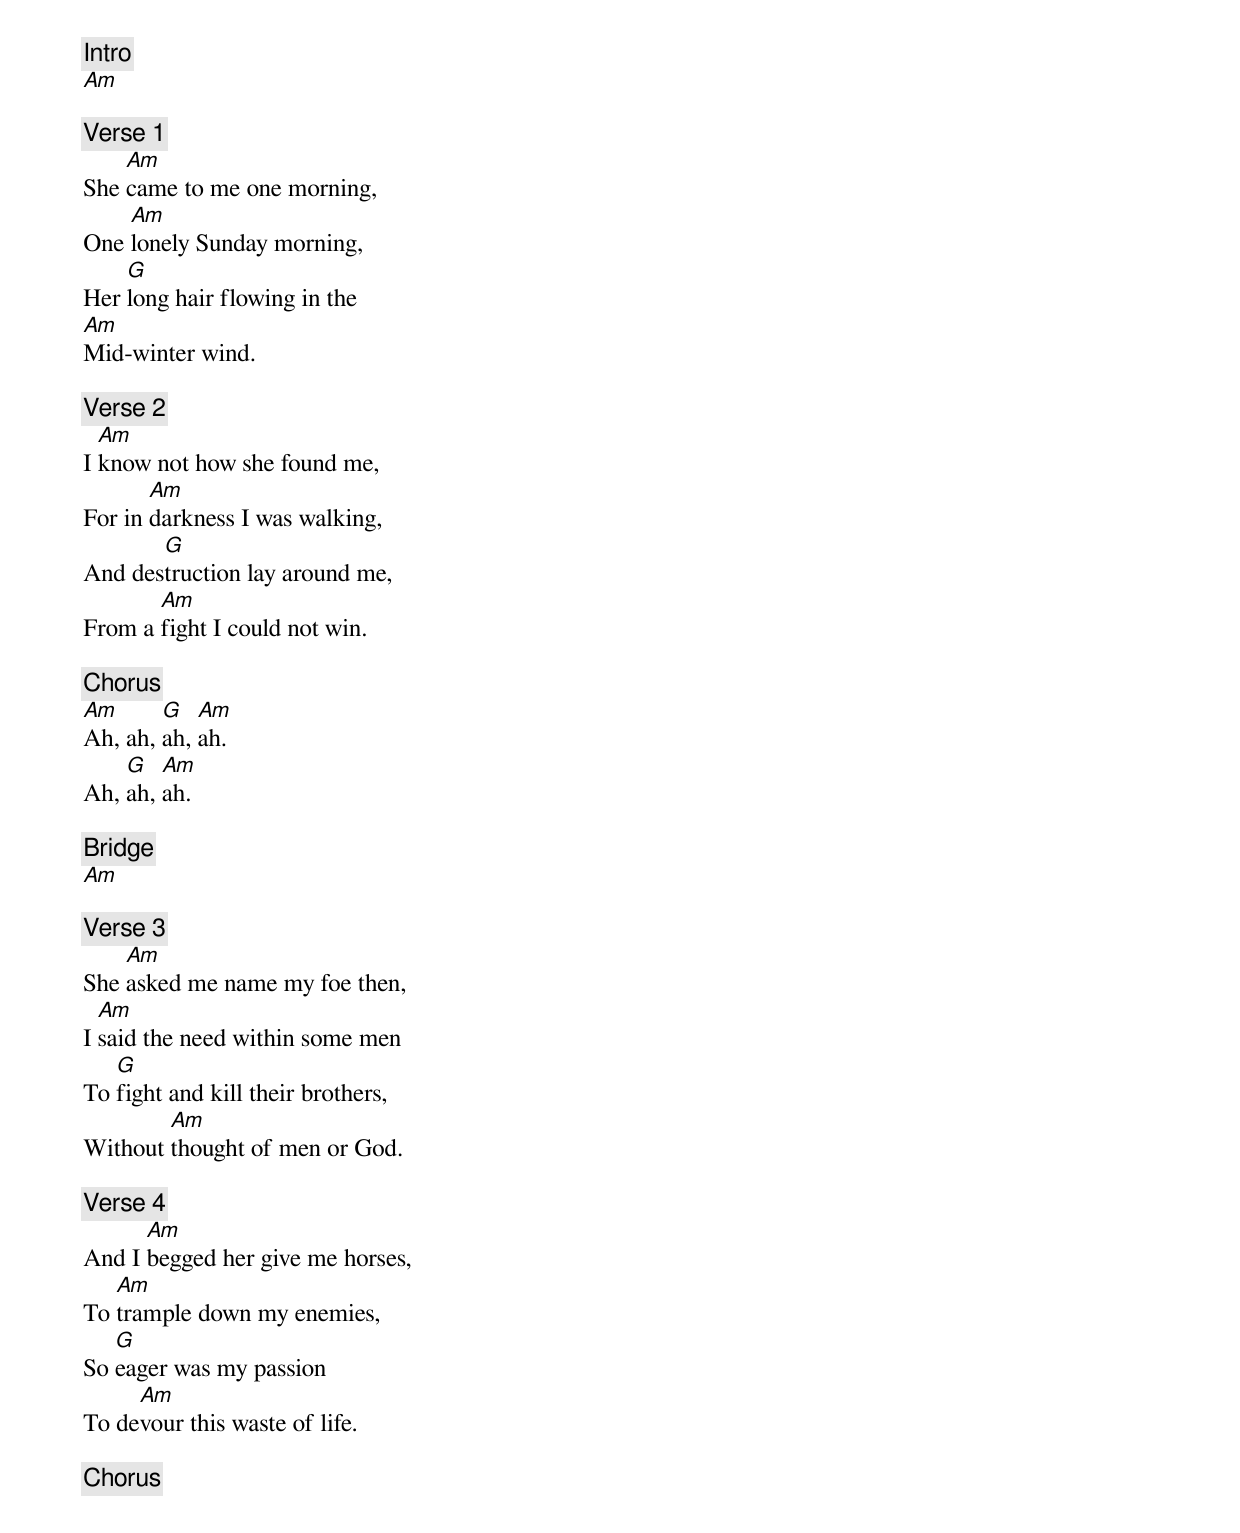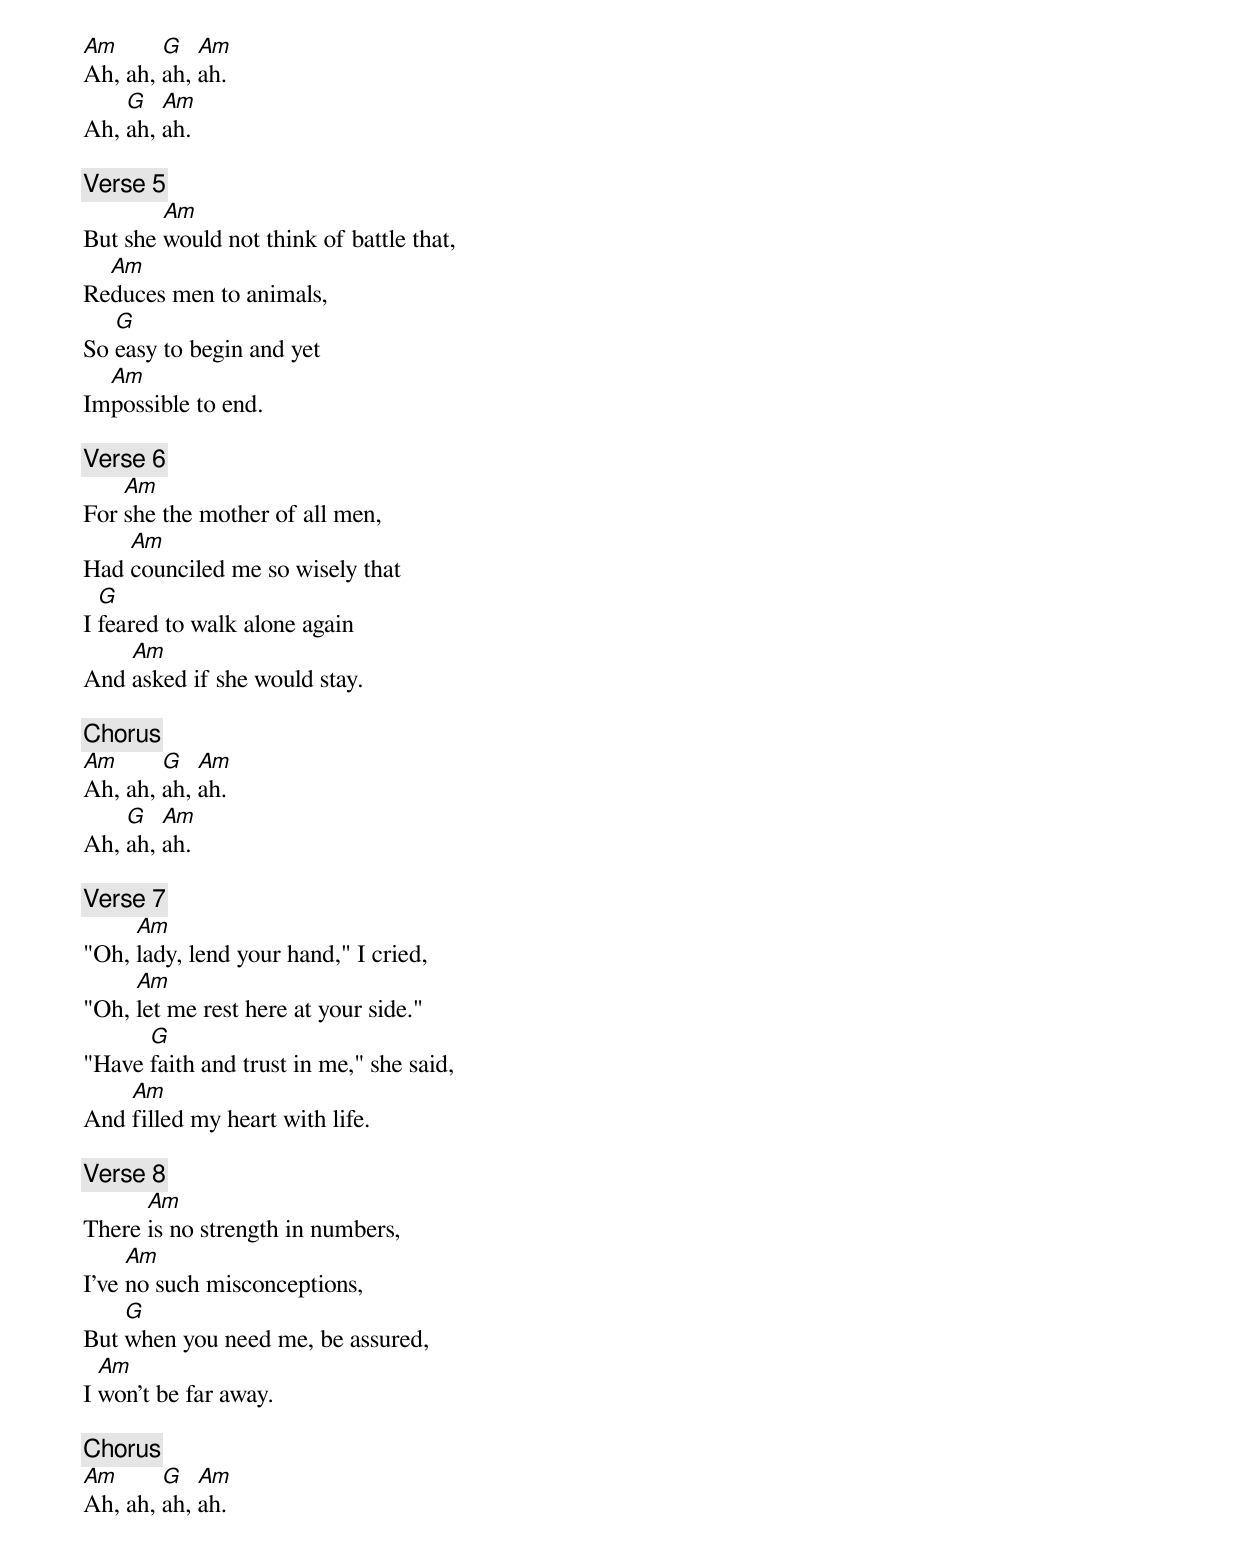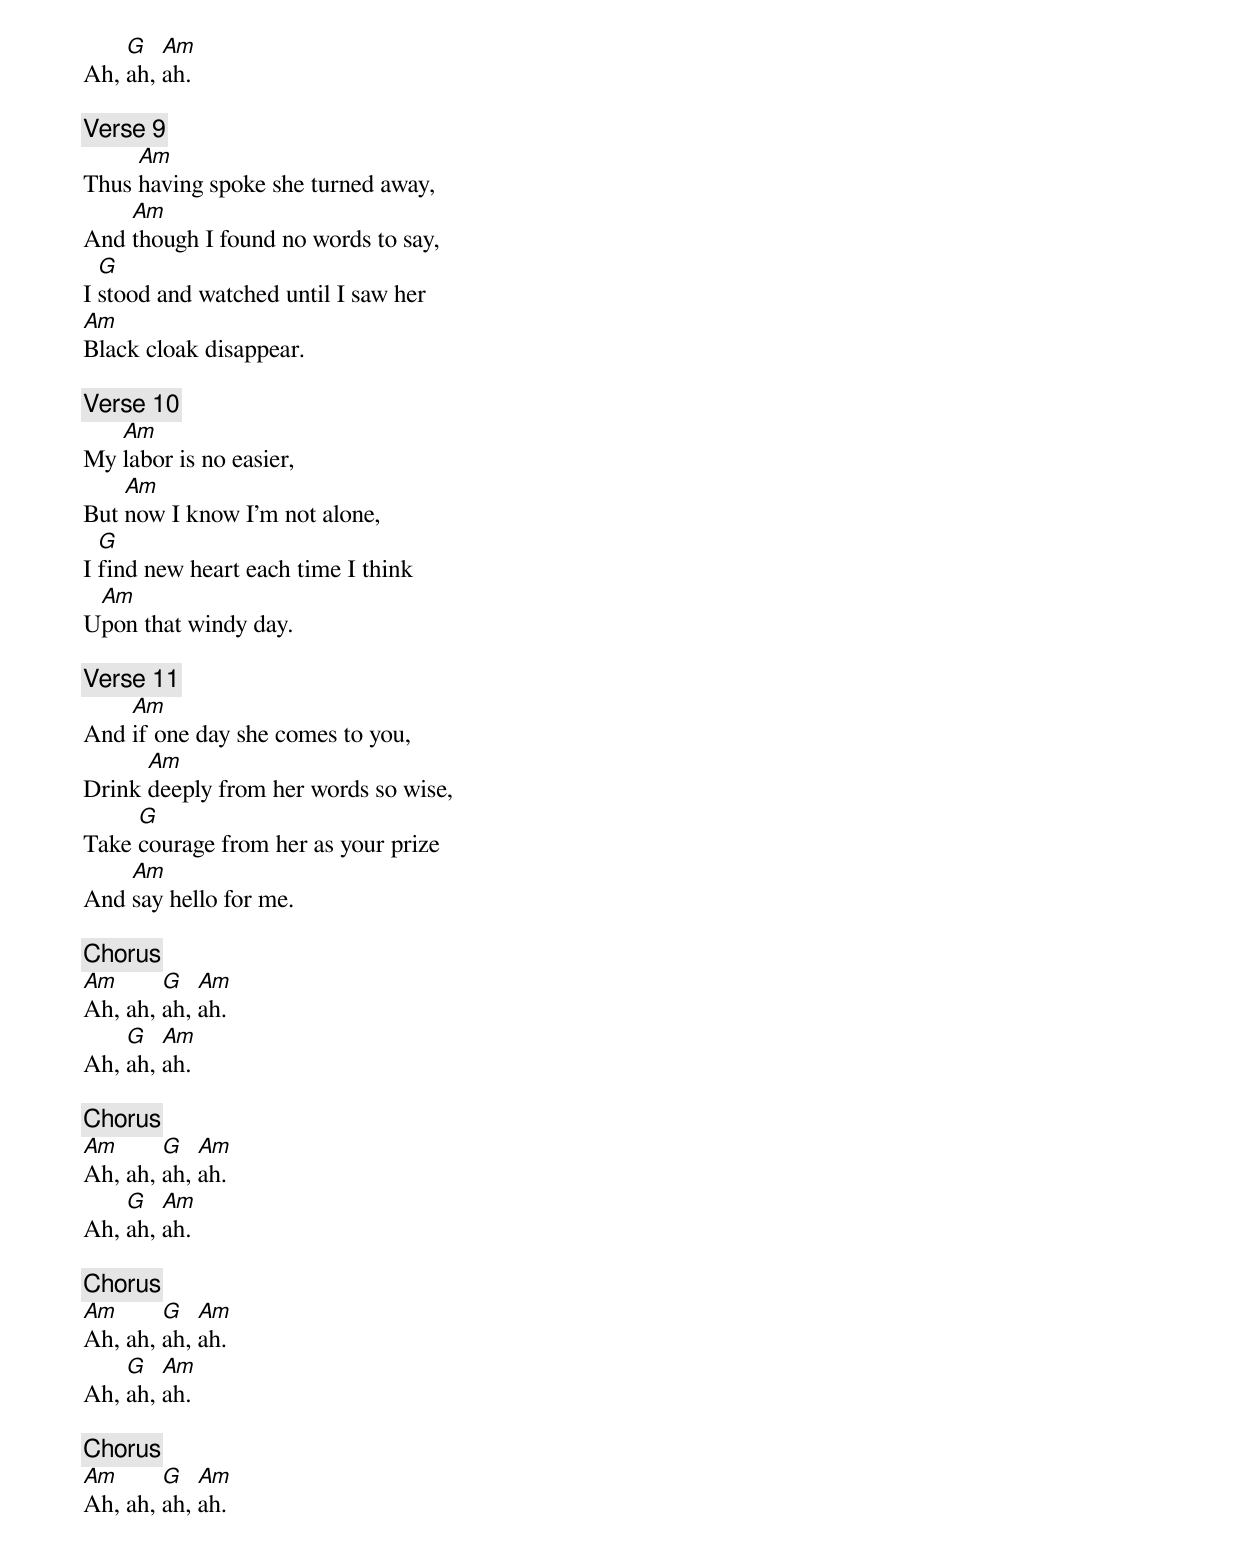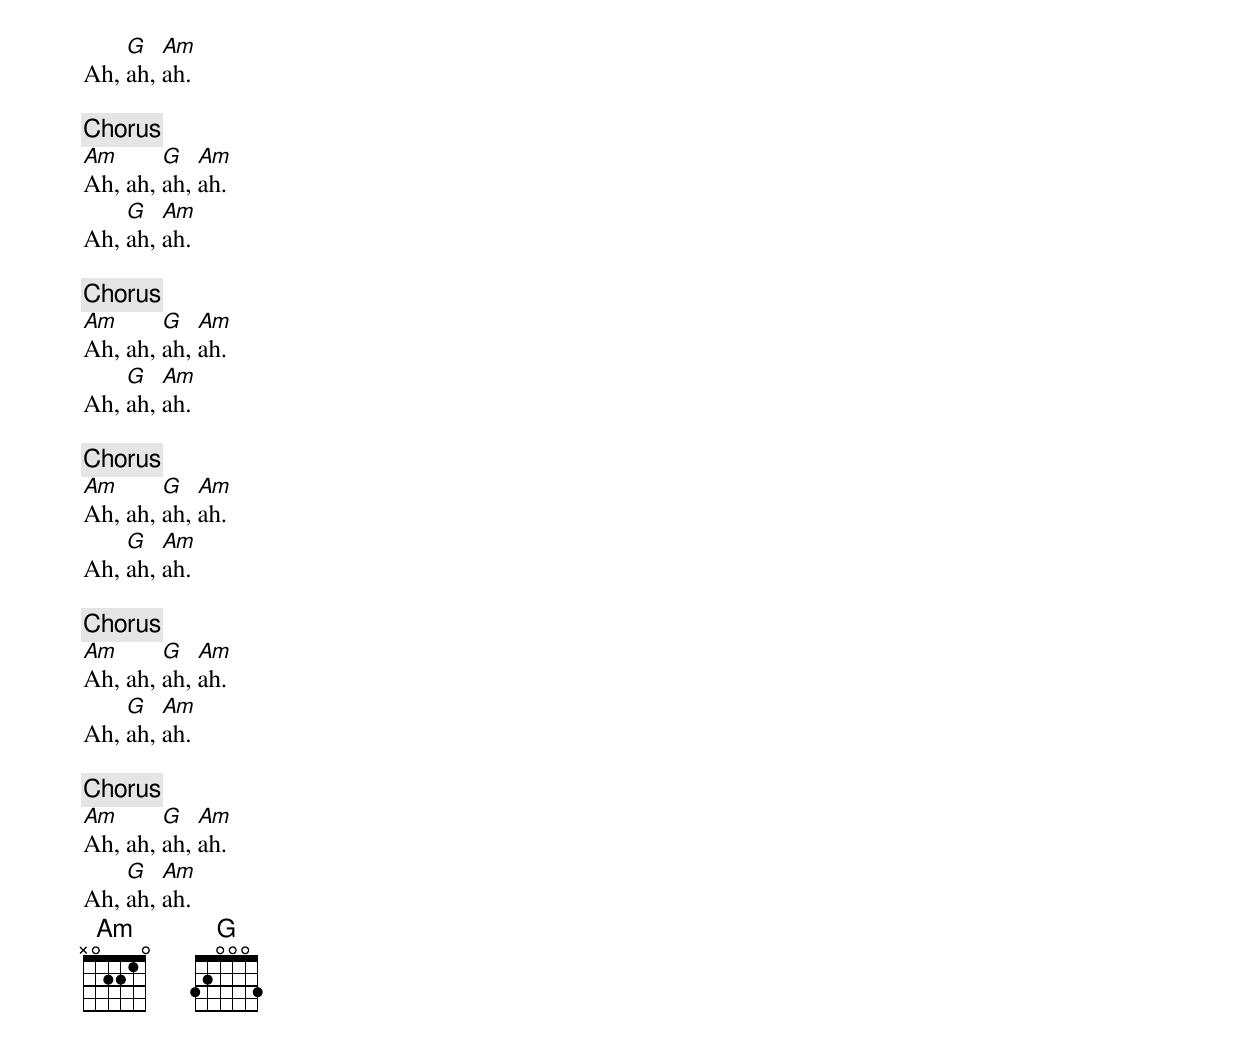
{c: Intro}
[Am]

{c: Verse 1}
She [Am]came to me one morning,
One [Am]lonely Sunday morning,
Her [G]long hair flowing in the
[Am]Mid-winter wind.

{c: Verse 2}
I [Am]know not how she found me,
For in [Am]darkness I was walking,
And des[G]truction lay around me,
From a [Am]fight I could not win.

{c: Chorus}
[Am]Ah, ah, [G]ah, [Am]ah.
Ah, [G]ah, [Am]ah.

{c: Bridge}
[Am]

{c: Verse 3}
She [Am]asked me name my foe then,
I [Am]said the need within some men
To [G]fight and kill their brothers,
Without [Am]thought of men or God.

{c: Verse 4}
And I [Am]begged her give me horses,
To [Am]trample down my enemies,
So [G]eager was my passion
To de[Am]vour this waste of life.

{c: Chorus}
[Am]Ah, ah, [G]ah, [Am]ah.
Ah, [G]ah, [Am]ah.

{c: Verse 5}
But she [Am]would not think of battle that,
Re[Am]duces men to animals,
So [G]easy to begin and yet
Im[Am]possible to end.

{c: Verse 6}
For [Am]she the mother of all men,
Had [Am]counciled me so wisely that
I [G]feared to walk alone again
And [Am]asked if she would stay.

{c: Chorus}
[Am]Ah, ah, [G]ah, [Am]ah.
Ah, [G]ah, [Am]ah.

{c: Verse 7}
"Oh, [Am]lady, lend your hand," I cried,
"Oh, [Am]let me rest here at your side."
"Have [G]faith and trust in me," she said,
And [Am]filled my heart with life.

{c: Verse 8}
There [Am]is no strength in numbers,
I've [Am]no such misconceptions,
But [G]when you need me, be assured,
I [Am]won't be far away.

{c: Chorus}
[Am]Ah, ah, [G]ah, [Am]ah.
Ah, [G]ah, [Am]ah.

{c: Verse 9}
Thus [Am]having spoke she turned away,
And [Am]though I found no words to say,
I [G]stood and watched until I saw her
[Am]Black cloak disappear.

{c: Verse 10}
My [Am]labor is no easier,
But [Am]now I know I'm not alone,
I [G]find new heart each time I think
U[Am]pon that windy day.

{c: Verse 11}
And [Am]if one day she comes to you,
Drink [Am]deeply from her words so wise,
Take [G]courage from her as your prize
And [Am]say hello for me.

{c: Chorus}
[Am]Ah, ah, [G]ah, [Am]ah.
Ah, [G]ah, [Am]ah.

{c: Chorus}
[Am]Ah, ah, [G]ah, [Am]ah.
Ah, [G]ah, [Am]ah.

{c: Chorus}
[Am]Ah, ah, [G]ah, [Am]ah.
Ah, [G]ah, [Am]ah.

{c: Chorus}
[Am]Ah, ah, [G]ah, [Am]ah.
Ah, [G]ah, [Am]ah.

{c: Chorus}
[Am]Ah, ah, [G]ah, [Am]ah.
Ah, [G]ah, [Am]ah.

{c: Chorus}
[Am]Ah, ah, [G]ah, [Am]ah.
Ah, [G]ah, [Am]ah.

{c: Chorus}
[Am]Ah, ah, [G]ah, [Am]ah.
Ah, [G]ah, [Am]ah.

{c: Chorus}
[Am]Ah, ah, [G]ah, [Am]ah.
Ah, [G]ah, [Am]ah.

{c: Chorus}
[Am]Ah, ah, [G]ah, [Am]ah.
Ah, [G]ah, [Am]ah.
